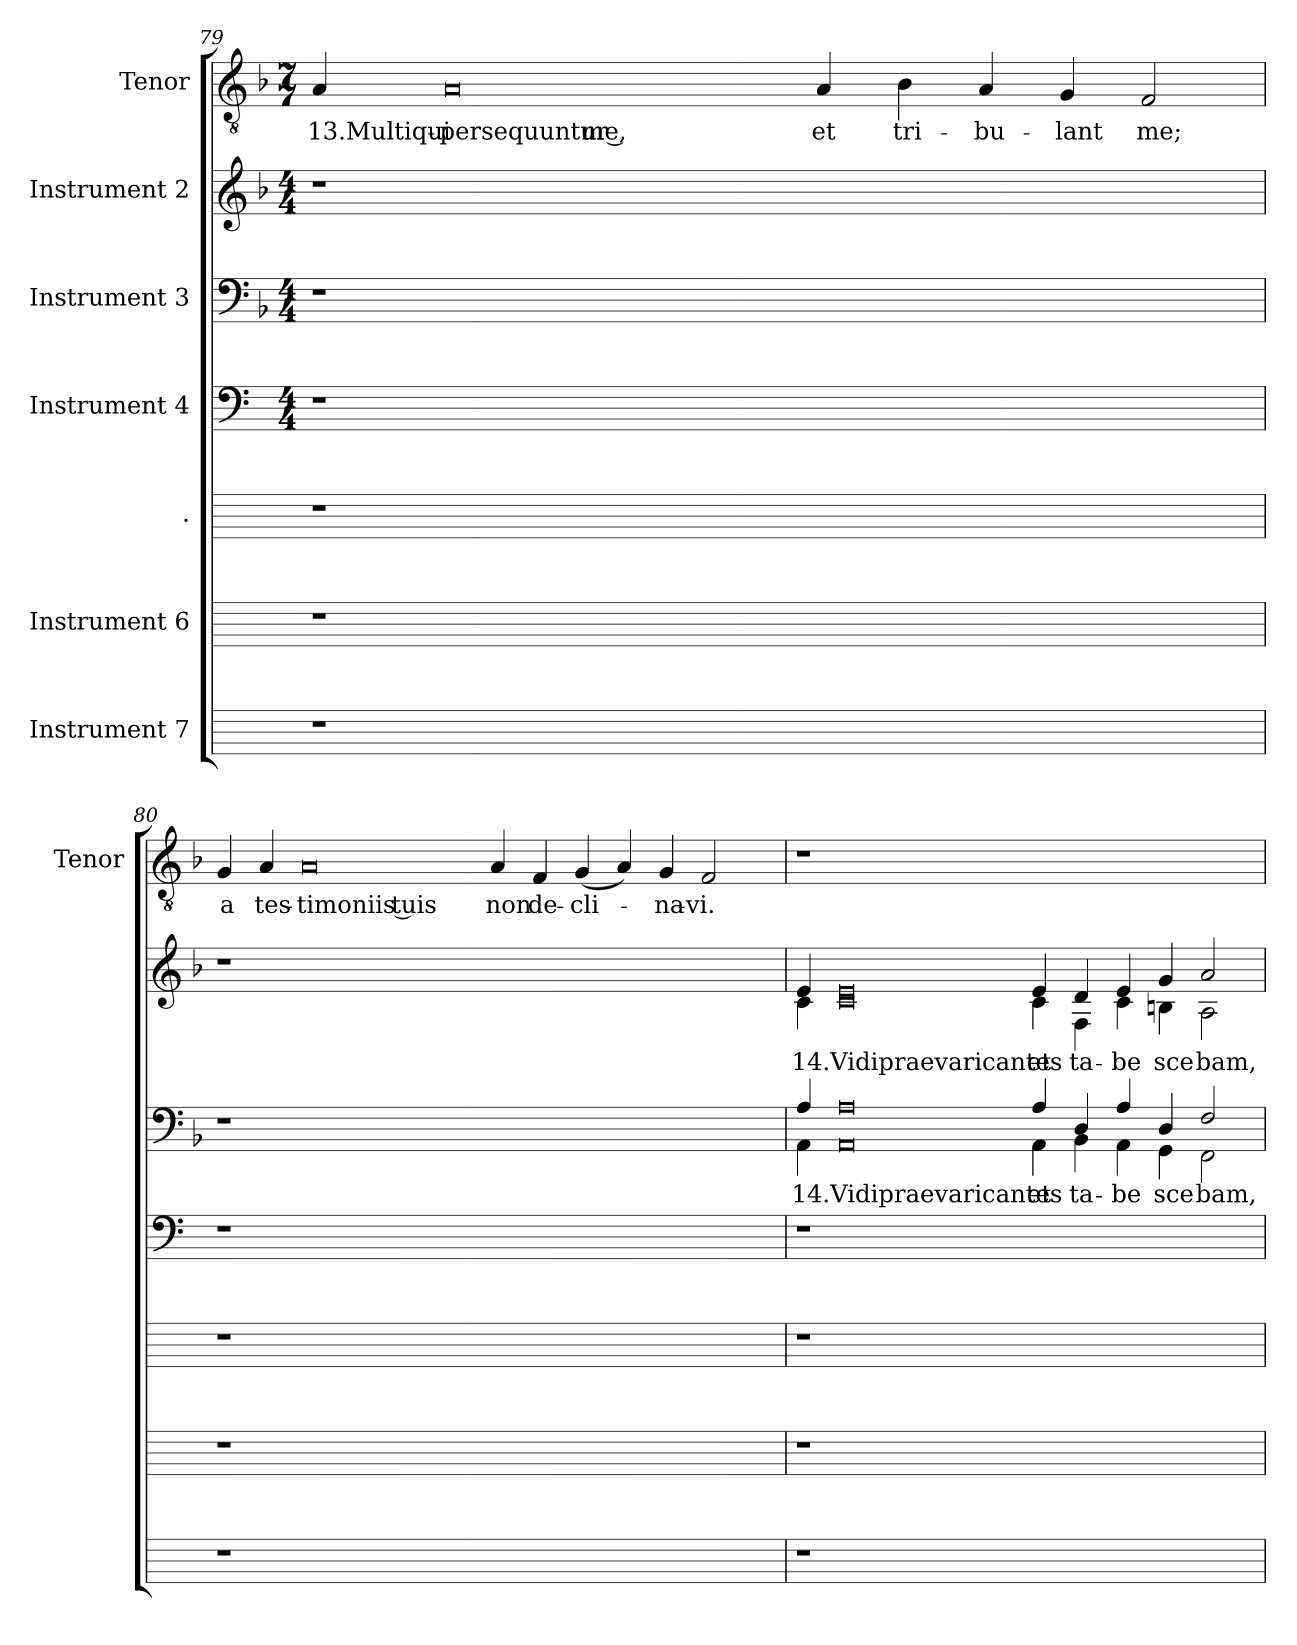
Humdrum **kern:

**kern	**kern	**kern	**kern	**kern	**text	**kern	**text	**kern	**text
*part7	*part6	*part5	*part4	*part3	*part3	*part2	*part2	*part1	*part1
*staff7	*staff6	*staff5	*staff4	*staff3	*staff3	*staff2	*staff2	*staff1	*staff1
*I"Instrument 7	*I"Instrument 6	*I".	*I"Instrument 4	*I"Instrument 3	*	*I"Instrument 2	*	*I"Tenor	*
*	*	*	*	*	*	*	*	*I'Tenor	*
!!LO:LB:g=z
*	*	*	*clefF4	*clefF4	*	*clefG2	*	*clefGv2	*
*	*	*	*k[]	*k[b-]	*	*k[b-]	*	*k[b-]	*
*	*	*	*C:	*F:	*	*F:	*	*F:	*
*	*	*	*M4/4	*M4/4	*	*M4/4	*	*M7/7	*
=79	=79	=79	=79	=79	=79	=79	=79	=79	=79
!	!	!	!	!	!	!	!	!	!LO:LY:b:rj
1r	1r	1r	1r	1r	.	1r	.	4A/	13.Multiqui-
!	!	!	!	!	!	!	!	!	!LO:LY:b:cj
.	.	.	.	.	.	.	.	0A	-persequuntur me,
0ryy	0ryy	0ryy	0ryy	0ryy	.	0ryy	.	.	.
!	!	!	!	!	!	!	!	!	!LO:LY:b:cj
.	.	.	.	.	.	.	.	4A/	et
!	!	!	!	!	!	!	!	!	!LO:LY:b:cj
.	.	.	.	.	.	.	.	4B-\	tri-
!	!	!	!	!	!	!	!	!	!LO:LY:b:cj
.	.	.	.	.	.	.	.	4A/	-bu-
!	!	!	!	!	!	!	!	!	!LO:LY:b:cj
2.ryy	2.ryy	2.ryy	2.ryy	2.ryy	.	2.ryy	.	4G/	-lant
!	!	!	!	!	!	!	!	!	!LO:LY:b:cj
.	.	.	.	.	.	.	.	2F/	me;
!!LO:LB:g=z
=80	=80	=80	=80	=80	=80	=80	=80	=80	=80
!	!	!	!	!	!	!	!	!	!LO:LY:b:cj
1r	1r	1r	1r	1r	.	1r	.	4G/	a
!	!	!	!	!	!	!	!	!	!LO:LY:b:cj
.	.	.	.	.	.	.	.	4A/	tes-
!	!	!	!	!	!	!	!	!	!LO:LY:b:rj
.	.	.	.	.	.	.	.	0A	-timoniis tuis
0ryy	0ryy	0ryy	0ryy	0ryy	.	0ryy	.	.	.
!	!	!	!	!	!	!	!	!	!LO:LY:b:cj
.	.	.	.	.	.	.	.	4A/	non
!	!	!	!	!	!	!	!	!	!LO:LY:b:cj
.	.	.	.	.	.	.	.	4F/	de-
!	!	!	!	!	!	!	!	!	!LO:LY:b:cj
1ryy	1ryy	1ryy	1ryy	1ryy	.	1ryy	.	(<4G/	-cli-
.	.	.	.	.	.	.	.	4A/)	.
!	!	!	!	!	!	!	!	!	!LO:LY:b:cj
.	.	.	.	.	.	.	.	4G/	-na-
!	!	!	!	!	!	!	!	!	!LO:LY:b:cj
.	.	.	.	.	.	.	.	2F/	-vi.
4ryy	4ryy	4ryy	4ryy	4ryy	.	4ryy	.	.	.
!!LO:LB:g=z
=81	=81	=81	=81	=81	=81	=81	=81	=81	=81
!	!	!	!	!	!LO:LY:a:rj	!	!LO:LY:b:rj	!	!
*	*	*	*	*^	*	*^	*	*	*
1r	1r	1r	1r	4A/	4AA\	14.Vidipraevaricantes	4e/	4c\	14.Vidipraevaricantes	1r	.
.	.	.	.	0A	0AA	.	0e	0c	.	.	.
0ryy	0ryy	0ryy	0ryy	.	.	.	.	.	.	0ryy	.
!	!	!	!	!	!	!LO:LY:a:cj	!	!	!LO:LY:b:cj	!	!
.	.	.	.	4A/	4AA\	et	4e/	4c\	et	.	.
!	!	!	!	!	!	!LO:LY:a:cj	!	!	!LO:LY:b:cj	!	!
.	.	.	.	4D/	4BB-\	ta-	4d/	4F\	ta-	.	.
!	!	!	!	!	!	!LO:LY:a:cj	!	!	!LO:LY:b:cj	!	!
.	.	.	.	4A/	4AA\	-be	4e/	4c\	-be	.	.
!	!	!	!	!	!	!LO:LY:a:cj	!	!	!LO:LY:b:cj	!	!
2.ryy	2.ryy	2.ryy	2.ryy	4D/	4GG\	sce	4g/	4Bn\	sce	2.ryy	.
!	!	!	!	!	!	!LO:LY:a:cj	!	!	!LO:LY:b:cj	!	!
.	.	.	.	2F/	2FF\	bam,	2a/	2A\	bam,	.	.
*	*	*	*	*v	*v	*	*	*	*	*	*
*	*	*	*	*	*	*v	*v	*	*	*
=	=	=	=	=	=	=	=	=	=
*-	*-	*-	*-	*-	*-	*-	*-	*-	*-
